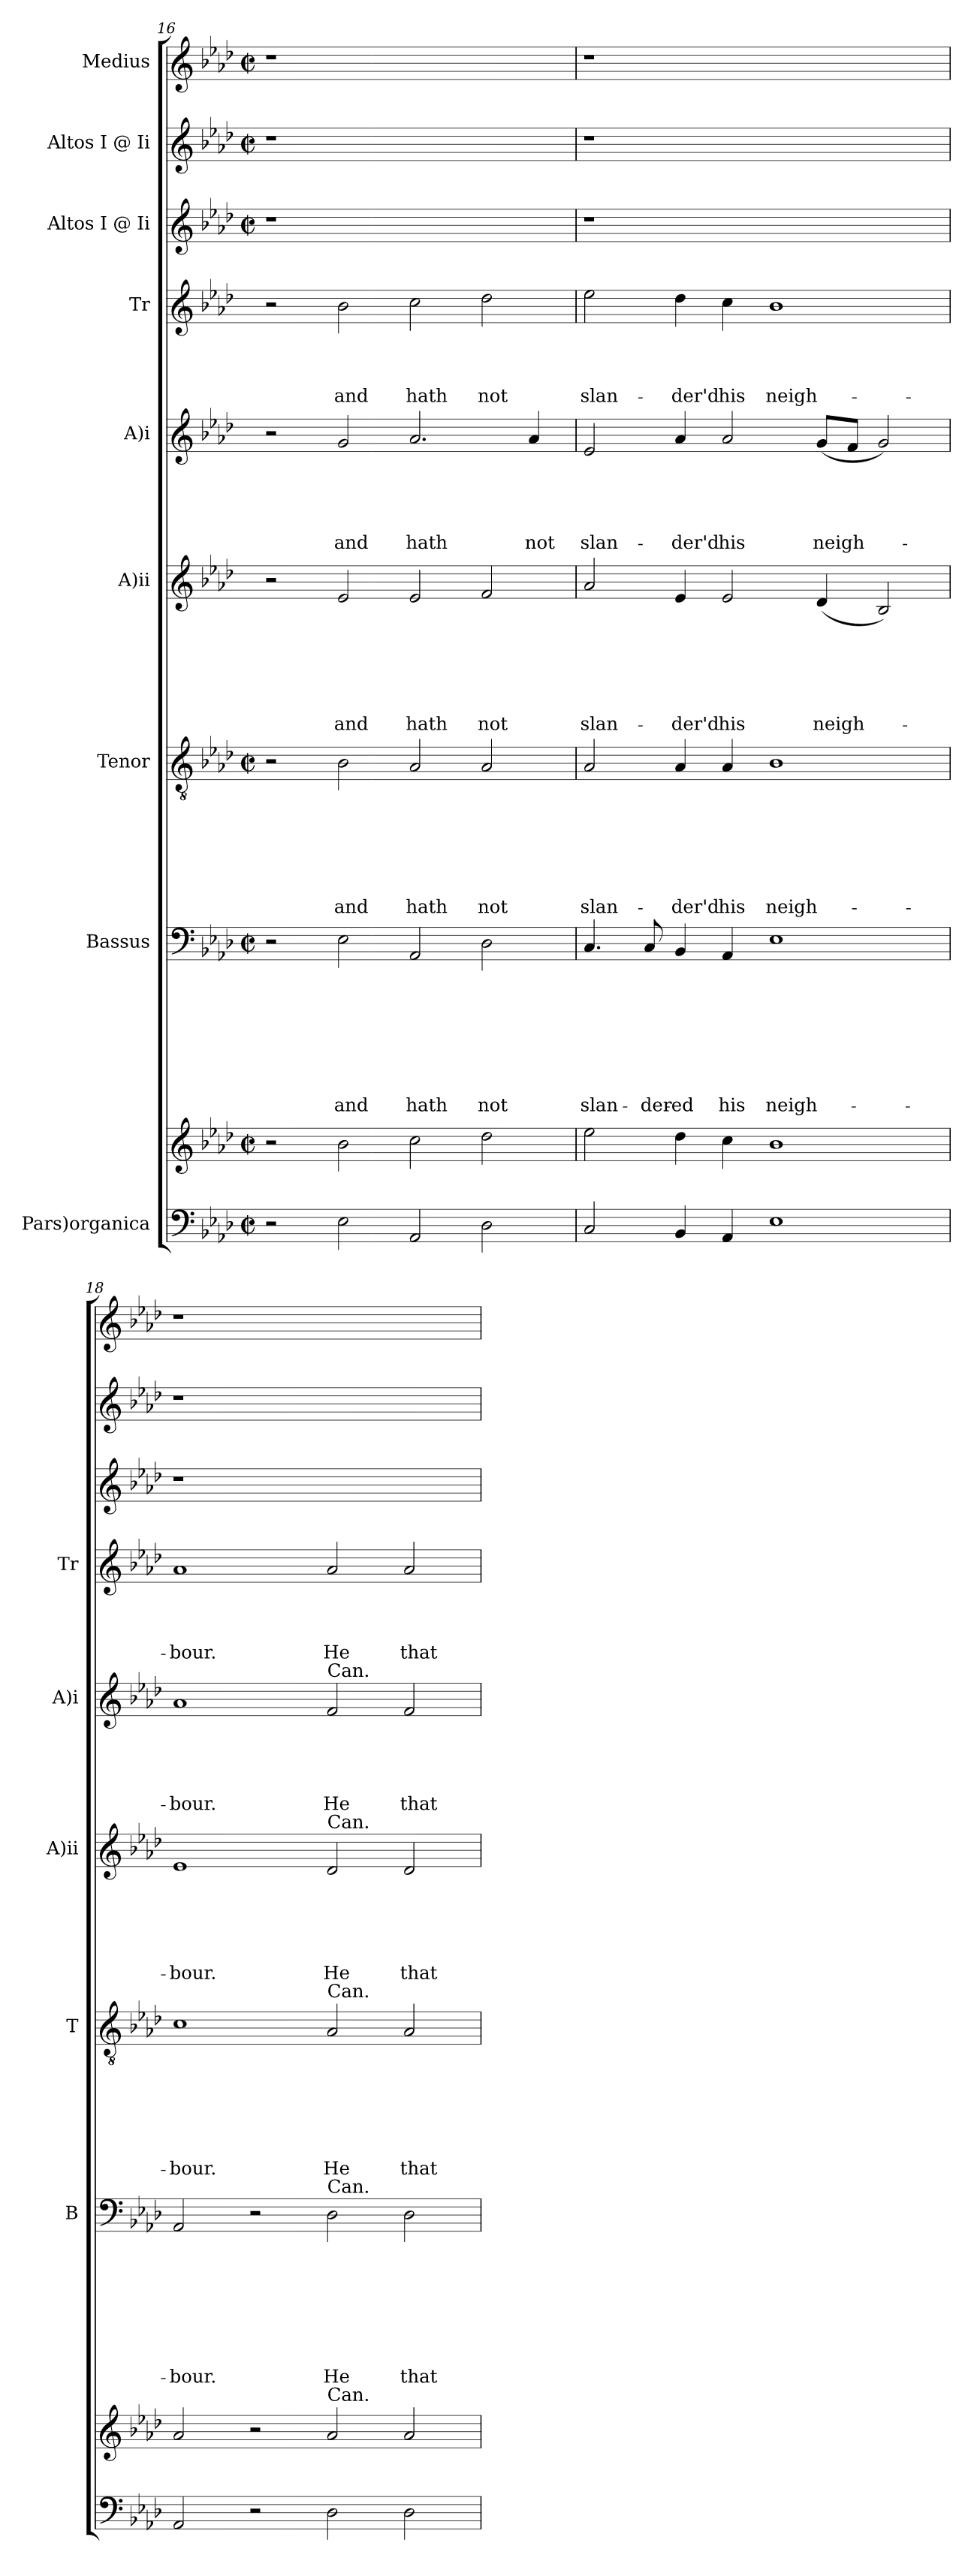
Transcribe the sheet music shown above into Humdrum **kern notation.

**kern	**kern	**kern	**text	**text	**text	**text	**text	**text	**text	**text	**kern	**text	**text	**text	**text	**text	**text	**text	**kern	**text	**text	**text	**text	**text	**text	**kern	**text	**text	**text	**text	**text	**kern	**text	**text	**text	**text	**kern	**kern	**kern
*part9	*part9	*part8	*part8	*part8	*part8	*part8	*part8	*part8	*part8	*part8	*part7	*part7	*part7	*part7	*part7	*part7	*part7	*part7	*part6	*part6	*part6	*part6	*part6	*part6	*part6	*part5	*part5	*part5	*part5	*part5	*part5	*part4	*part4	*part4	*part4	*part4	*part3	*part2	*part1
*staff10	*staff9	*staff8	*staff8	*staff8	*staff8	*staff8	*staff8	*staff8	*staff8	*staff8	*staff7	*staff7	*staff7	*staff7	*staff7	*staff7	*staff7	*staff7	*staff6	*staff6	*staff6	*staff6	*staff6	*staff6	*staff6	*staff5	*staff5	*staff5	*staff5	*staff5	*staff5	*staff4	*staff4	*staff4	*staff4	*staff4	*staff3	*staff2	*staff1
*I"Pars)organica	*	*I"Bassus	*	*	*	*	*	*	*	*	*I"Tenor	*	*	*	*	*	*	*	*I"A)ii	*	*	*	*	*	*	*I"A)i	*	*	*	*	*	*I"Tr	*	*	*	*	*I"Altos I @ Ii	*I"Altos I @ Ii	*I"Medius
*	*	*I'B	*	*	*	*	*	*	*	*	*I'T	*	*	*	*	*	*	*	*I'A)ii	*	*	*	*	*	*	*I'A)i	*	*	*	*	*	*I'Tr	*	*	*	*	*	*	*
*clefF4	*clefG2	*clefF4	*	*	*	*	*	*	*	*	*clefGv2	*	*	*	*	*	*	*	*clefG2	*	*	*	*	*	*	*clefG2	*	*	*	*	*	*clefG2	*	*	*	*	*clefG2	*clefG2	*clefG2
*k[b-e-a-d-]	*k[b-e-a-d-]	*k[b-e-a-d-]	*	*	*	*	*	*	*	*	*k[b-e-a-d-]	*	*	*	*	*	*	*	*k[b-e-a-d-]	*	*	*	*	*	*	*k[b-e-a-d-]	*	*	*	*	*	*k[b-e-a-d-]	*	*	*	*	*k[b-e-a-d-]	*k[b-e-a-d-]	*k[b-e-a-d-]
*A-:	*A-:	*A-:	*	*	*	*	*	*	*	*	*A-:	*	*	*	*	*	*	*	*A-:	*	*	*	*	*	*	*A-:	*	*	*	*	*	*A-:	*	*	*	*	*A-:	*A-:	*A-:
*M2/2	*M2/2	*M2/2	*	*	*	*	*	*	*	*	*M2/2	*	*	*	*	*	*	*	*	*	*	*	*	*	*	*	*	*	*	*	*	*	*	*	*	*	*M2/2	*M2/2	*M2/2
*met(c|)	*met(c|)	*met(c|)	*	*	*	*	*	*	*	*	*met(c|)	*	*	*	*	*	*	*	*	*	*	*	*	*	*	*	*	*	*	*	*	*	*	*	*	*	*met(c|)	*met(c|)	*met(c|)
=16	=16	=16	=16	=16	=16	=16	=16	=16	=16	=16	=16	=16	=16	=16	=16	=16	=16	=16	=16	=16	=16	=16	=16	=16	=16	=16	=16	=16	=16	=16	=16	=16	=16	=16	=16	=16	=16	=16	=16
2r	2r	2r	.	.	.	.	.	.	.	.	2r	.	.	.	.	.	.	.	2r	.	.	.	.	.	.	2r	.	.	.	.	.	2r	.	.	.	.	1r	1r	1r
!	!	!	!	!	!	!	!	!	!	!LO:LY:b	!	!	!	!	!	!	!	!LO:LY:b	!	!	!	!	!	!	!LO:LY:b	!	!	!	!	!	!LO:LY:b	!	!	!	!	!LO:LY:b	!	!	!
2E-\	2b-\	2E-\	.	.	.	.	.	.	.	and	2B-\	.	.	.	.	.	.	and	2e-/	.	.	.	.	.	and	2g/	.	.	.	.	and	2b-\	.	.	.	and	.	.	.
!	!	!	!	!	!	!	!	!	!	!LO:LY:b	!	!	!	!	!	!	!	!LO:LY:b	!	!	!	!	!	!	!LO:LY:b	!	!	!	!	!	!LO:LY:b	!	!	!	!	!LO:LY:b	!	!	!
2AA-/	2cc\	2AA-/	.	.	.	.	.	.	.	hath	2A-/	.	.	.	.	.	.	hath	2e-/	.	.	.	.	.	hath	2.a-/	.	.	.	.	hath	2cc\	.	.	.	hath	1ryy	1ryy	1ryy
!	!	!	!	!	!	!	!	!	!	!LO:LY:b	!	!	!	!	!	!	!	!LO:LY:b	!	!	!	!	!	!	!LO:LY:b	!	!	!	!	!	!	!	!	!	!	!LO:LY:b	!	!	!
2D-\	2dd-\	2D-\	.	.	.	.	.	.	.	not	2A-/	.	.	.	.	.	.	not	2f/	.	.	.	.	.	not	.	.	.	.	.	.	2dd-\	.	.	.	not	.	.	.
!	!	!	!	!	!	!	!	!	!	!	!	!	!	!	!	!	!	!	!	!	!	!	!	!	!	!	!	!	!	!	!LO:LY:b	!	!	!	!	!	!	!	!
.	.	.	.	.	.	.	.	.	.	.	.	.	.	.	.	.	.	.	.	.	.	.	.	.	.	4a-/	.	.	.	.	not	.	.	.	.	.	.	.	.
=17	=17	=17	=17	=17	=17	=17	=17	=17	=17	=17	=17	=17	=17	=17	=17	=17	=17	=17	=17	=17	=17	=17	=17	=17	=17	=17	=17	=17	=17	=17	=17	=17	=17	=17	=17	=17	=17	=17	=17
!	!	!	!	!	!	!	!	!	!	!LO:LY:b	!	!	!	!	!	!	!	!LO:LY:b	!	!	!	!	!	!	!LO:LY:b	!	!	!	!	!	!LO:LY:b	!	!	!	!	!LO:LY:b	!	!	!
2C/	2ee-\	4.C/	.	.	.	.	.	.	.	slan-	2A-/	.	.	.	.	.	.	slan-	2a-/	.	.	.	.	.	slan-	2e-/	.	.	.	.	slan-	2ee-\	.	.	.	slan-	1r	1r	1r
!	!	!	!	!	!	!	!	!	!	!LO:LY:b	!	!	!	!	!	!	!	!	!	!	!	!	!	!	!	!	!	!	!	!	!	!	!	!	!	!	!	!	!
.	.	8C/	.	.	.	.	.	.	.	-der-	.	.	.	.	.	.	.	.	.	.	.	.	.	.	.	.	.	.	.	.	.	.	.	.	.	.	.	.	.
!	!	!	!	!	!	!	!	!	!	!LO:LY:b:rj	!	!	!	!	!	!	!	!LO:LY:b	!	!	!	!	!	!	!LO:LY:b	!	!	!	!	!	!LO:LY:b	!	!	!	!	!LO:LY:b	!	!	!
4BB-/	4dd-\	4BB-/	.	.	.	.	.	.	.	-ed	4A-/	.	.	.	.	.	.	-der'd	4e-/	.	.	.	.	.	-der'd	4a-/	.	.	.	.	-der'd	4dd-\	.	.	.	-der'd	.	.	.
!	!	!	!	!	!	!	!	!	!	!LO:LY:b	!	!	!	!	!	!	!	!LO:LY:b	!	!	!	!	!	!	!LO:LY:b	!	!	!	!	!	!LO:LY:b	!	!	!	!	!LO:LY:b	!	!	!
4AA-/	4cc\	4AA-/	.	.	.	.	.	.	.	his	4A-/	.	.	.	.	.	.	his	2e-/	.	.	.	.	.	his	2a-/	.	.	.	.	his	4cc\	.	.	.	his	.	.	.
!	!	!	!	!	!	!	!	!	!	!LO:LY:b	!	!	!	!	!	!	!	!LO:LY:b	!	!	!	!	!	!	!	!	!	!	!	!	!	!	!	!	!	!LO:LY:b	!	!	!
1E-	1b-	1E-	.	.	.	.	.	.	.	neigh-	1B-	.	.	.	.	.	.	neigh-	.	.	.	.	.	.	.	.	.	.	.	.	.	1b-	.	.	.	neigh-	1ryy	1ryy	1ryy
!	!	!	!	!	!	!	!	!	!	!	!	!	!	!	!	!	!	!	!	!	!	!	!	!	!LO:LY:b	!	!	!	!	!	!LO:LY:b	!	!	!	!	!	!	!	!
.	.	.	.	.	.	.	.	.	.	.	.	.	.	.	.	.	.	.	(<4d-/	.	.	.	.	.	neigh-	(<8g/L	.	.	.	.	neigh-	.	.	.	.	.	.	.	.
.	.	.	.	.	.	.	.	.	.	.	.	.	.	.	.	.	.	.	.	.	.	.	.	.	.	8f/J	.	.	.	.	.	.	.	.	.	.	.	.	.
.	.	.	.	.	.	.	.	.	.	.	.	.	.	.	.	.	.	.	2B-/)	.	.	.	.	.	.	2g/)	.	.	.	.	.	.	.	.	.	.	.	.	.
=18	=18	=18	=18	=18	=18	=18	=18	=18	=18	=18	=18	=18	=18	=18	=18	=18	=18	=18	=18	=18	=18	=18	=18	=18	=18	=18	=18	=18	=18	=18	=18	=18	=18	=18	=18	=18	=18	=18	=18
!	!	!	!	!	!	!	!	!	!	!LO:LY:b	!	!	!	!	!	!	!	!LO:LY:b	!	!	!	!	!	!	!LO:LY:b	!	!	!	!	!	!LO:LY:b	!	!	!	!	!LO:LY:b	!	!	!
2AA-/	2a-/	2AA-/	.	.	.	.	.	.	.	-bour.	1c	.	.	.	.	.	.	-bour.	1e-	.	.	.	.	.	-bour.	1a-	.	.	.	.	-bour.	1a-	.	.	.	-bour.	1r	1r	1r
2r	2r	2r	.	.	.	.	.	.	.	.	.	.	.	.	.	.	.	.	.	.	.	.	.	.	.	.	.	.	.	.	.	.	.	.	.	.	.	.	.
!	!	!	!	!	!	!	!	!	!	!	!	!	!	!	!	!	!	!	!	!	!	!	!	!	!	!LO:TX:a:t=Can.	!	!	!	!	!	!	!	!	!	!	!	!	!
!	!	!	!	!	!	!	!	!	!	!	!	!	!	!	!	!	!	!	!LO:TX:a:t=Can.	!	!	!	!	!	!	!	!	!	!	!	!	!	!	!	!	!	!	!	!
!	!	!	!	!	!	!	!	!	!	!	!LO:TX:a:t=Can.	!	!	!	!	!	!	!	!	!	!	!	!	!	!	!	!	!	!	!	!	!	!	!	!	!	!	!	!
!	!	!LO:TX:a:t=Can.	!	!	!	!	!	!	!	!	!	!	!	!	!	!	!	!	!	!	!	!	!	!	!	!	!	!	!	!	!	!	!	!	!	!	!	!	!
!	!LO:TX:a:t=Can.	!	!	!	!	!	!	!	!	!	!	!	!	!	!	!	!	!	!	!	!	!	!	!	!	!	!	!	!	!	!	!	!	!	!	!	!	!	!
!	!	!	!	!	!	!	!	!	!	!LO:LY:b	!	!	!	!	!	!	!	!LO:LY:b	!	!	!	!	!	!	!LO:LY:b	!	!	!	!	!	!LO:LY:b	!	!	!	!	!LO:LY:b	!	!	!
2D-\	2a-/	2D-\	.	.	.	.	.	.	.	He	2A-/	.	.	.	.	.	.	He	2d-/	.	.	.	.	.	He	2f/	.	.	.	.	He	2a-/	.	.	.	He	1ryy	1ryy	1ryy
!	!	!	!	!	!	!	!	!	!	!LO:LY:b	!	!	!	!	!	!	!	!LO:LY:b	!	!	!	!	!	!	!LO:LY:b	!	!	!	!	!	!LO:LY:b	!	!	!	!	!LO:LY:b	!	!	!
2D-\	2a-/	2D-\	.	.	.	.	.	.	.	that	2A-/	.	.	.	.	.	.	that	2d-/	.	.	.	.	.	that	2f/	.	.	.	.	that	2a-/	.	.	.	that	.	.	.
=	=	=	=	=	=	=	=	=	=	=	=	=	=	=	=	=	=	=	=	=	=	=	=	=	=	=	=	=	=	=	=	=	=	=	=	=	=	=	=
*-	*-	*-	*-	*-	*-	*-	*-	*-	*-	*-	*-	*-	*-	*-	*-	*-	*-	*-	*-	*-	*-	*-	*-	*-	*-	*-	*-	*-	*-	*-	*-	*-	*-	*-	*-	*-	*-	*-	*-
